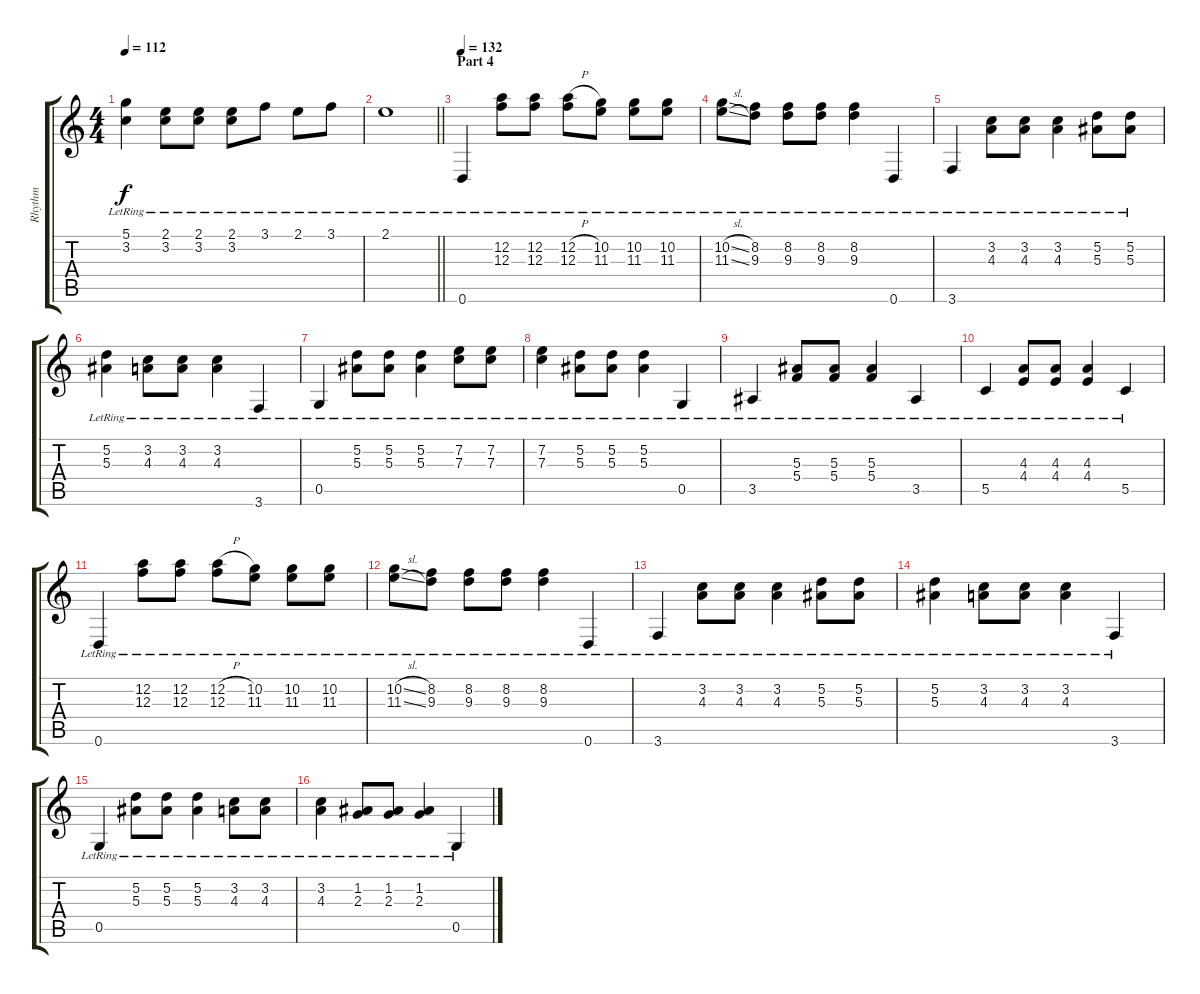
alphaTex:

\track ("Rhythm" "Rhythm") {instrument electricguitarjazz}
\staff {score tabs}
\tuning (D4 A3 F3 C3 G2 D2) {hide}
\ts (4 4)
\tempo 112
\clef g2
\ks c
(5.1{lr} 3.2{lr}).4{dy f} (2.1{lr} 3.2{lr}).8 (2.1{lr} 3.2{lr}).8 (2.1{lr} 3.2{lr}).8 3.1{lr}.8 2.1{lr}.8 3.1{lr}.8 |
\barLineRight lightlight
2.1{lr}.1 |
\section ("" "Part 4")
\tempo 132
0.6{lr}.4 (12.2{lr} 12.3{lr}).8 (12.2{lr} 12.3{lr}).8 (12.2{h lr} 12.3{lr}).8 (10.2{lr} 11.3{lr}).8 (10.2{lr} 11.3{lr}).8 (10.2{lr} 11.3{lr}).8 |
(10.2{sl lr} 11.3{sl lr}).8 (8.2{lr} 9.3{lr}).8 (8.2{lr} 9.3{lr}).8 (8.2{lr} 9.3{lr}).8 (8.2{lr} 9.3{lr}).4 0.6{lr}.4 |
3.6{lr}.4 (3.2{lr} 4.3{lr}).8 (3.2{lr} 4.3{lr}).8 (3.2{lr} 4.3{lr}).4 (5.2{lr} 5.3{lr}).8 (5.2{lr} 5.3{lr}).8 |
(5.2{lr} 5.3{lr}).4 (3.2{lr} 4.3{lr}).8 (3.2{lr} 4.3{lr}).8 (3.2{lr} 4.3{lr}).4 3.6{lr}.4 |
0.5{lr}.4 (5.2{lr} 5.3{lr}).8 (5.2{lr} 5.3{lr}).8 (5.2{lr} 5.3{lr}).4 (7.2{lr} 7.3{lr}).8 (7.2{lr} 7.3{lr}).8 |
(7.2{lr} 7.3{lr}).4 (5.2{lr} 5.3{lr}).8 (5.2{lr} 5.3{lr}).8 (5.2{lr} 5.3{lr}).4 0.5{lr}.4 |
3.5{lr}.4 (5.3{lr} 5.4{lr}).8 (5.3{lr} 5.4{lr}).8 (5.3{lr} 5.4{lr}).4 3.5{lr}.4 |
5.5{lr}.4 (4.3{lr} 4.4{lr}).8 (4.3{lr} 4.4{lr}).8 (4.3{lr} 4.4{lr}).4 5.5{lr}.4 |
0.6{lr}.4 (12.2{lr} 12.3{lr}).8 (12.2{lr} 12.3{lr}).8 (12.2{h lr} 12.3{lr}).8 (10.2{lr} 11.3{lr}).8 (10.2{lr} 11.3{lr}).8 (10.2{lr} 11.3{lr}).8 |
(10.2{sl lr} 11.3{sl lr}).8 (8.2{lr} 9.3{lr}).8 (8.2{lr} 9.3{lr}).8 (8.2{lr} 9.3{lr}).8 (8.2{lr} 9.3{lr}).4 0.6{lr}.4 |
3.6{lr}.4 (3.2{lr} 4.3{lr}).8 (3.2{lr} 4.3{lr}).8 (3.2{lr} 4.3{lr}).4 (5.2{lr} 5.3{lr}).8 (5.2{lr} 5.3{lr}).8 |
(5.2{lr} 5.3{lr}).4 (3.2{lr} 4.3{lr}).8 (3.2{lr} 4.3{lr}).8 (3.2{lr} 4.3{lr}).4 3.6{lr}.4 |
0.5{lr}.4 (5.2{lr} 5.3{lr}).8 (5.2{lr} 5.3{lr}).8 (5.2{lr} 5.3{lr}).4 (3.2{lr} 4.3{lr}).8 (3.2{lr} 4.3{lr}).8 |
(3.2{lr} 4.3{lr}).4 (1.2{lr} 2.3{lr}).8 (1.2{lr} 2.3{lr}).8 (1.2{lr} 2.3{lr}).4 0.5{lr}.4
